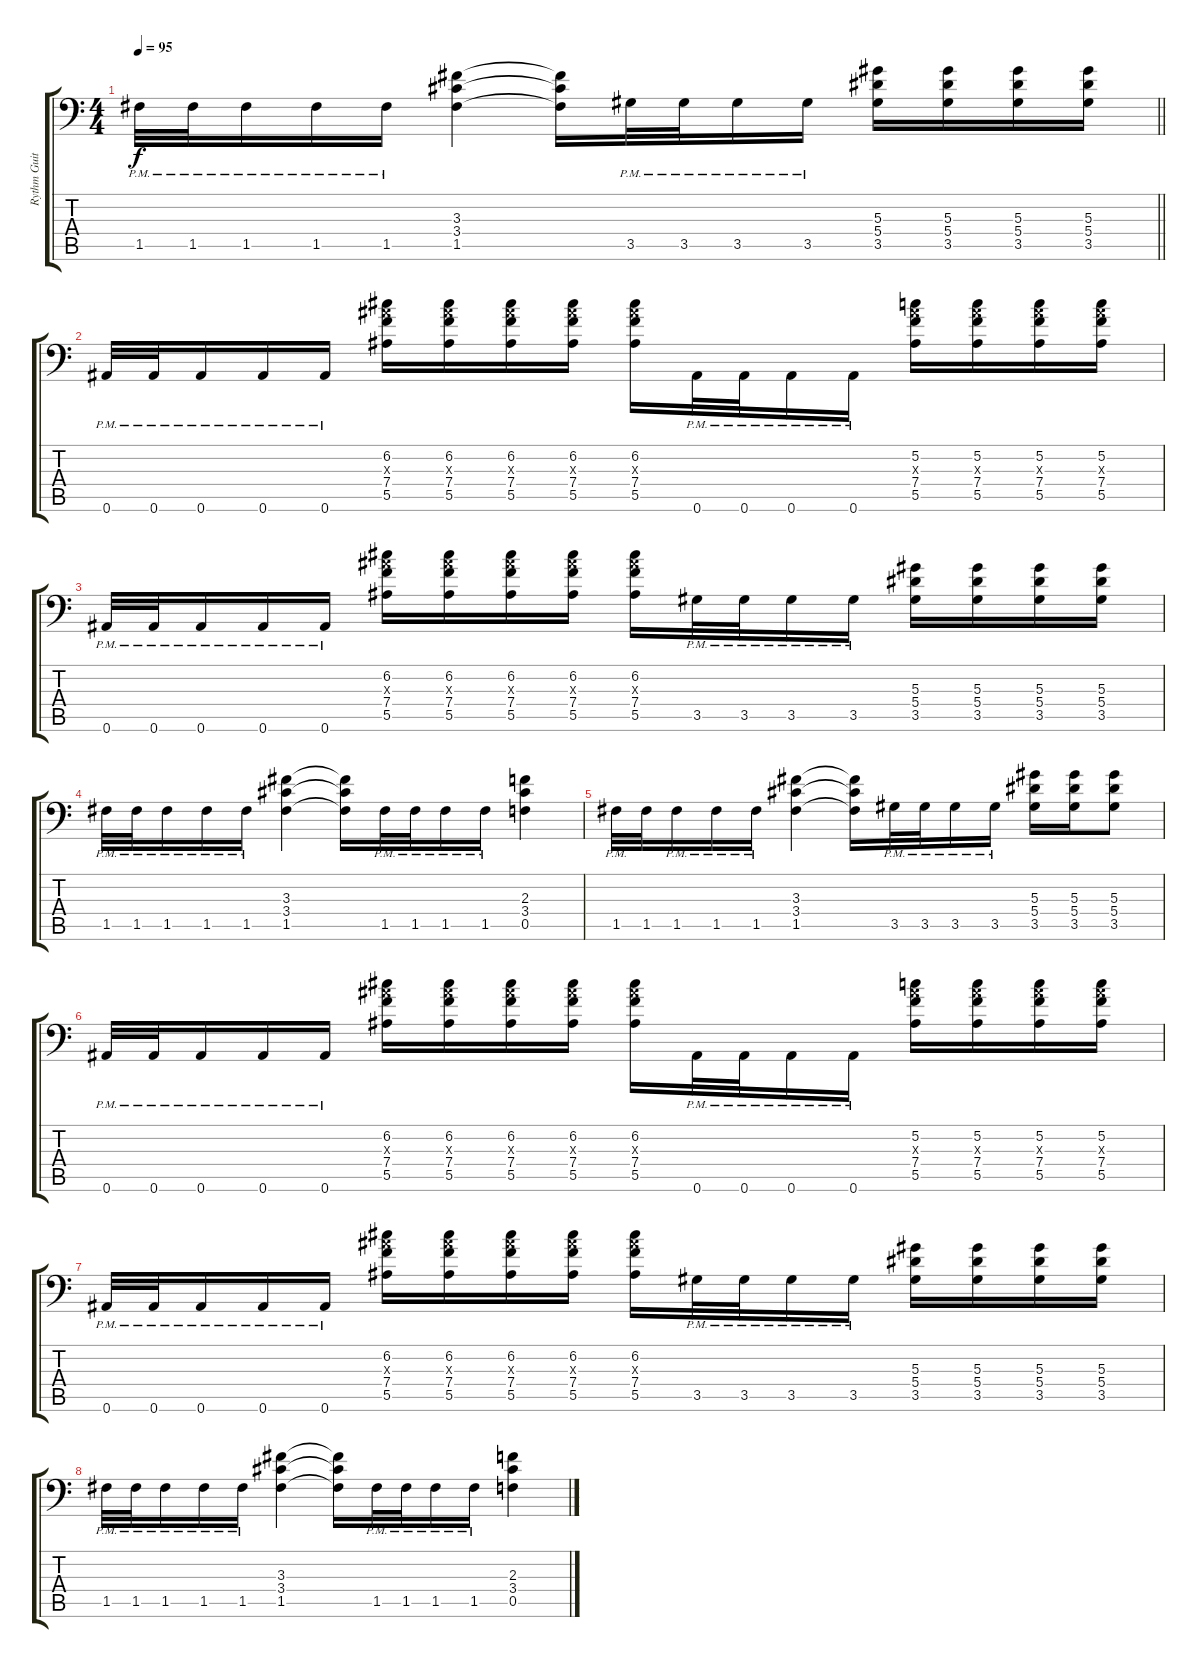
\track ("Rythm Guitar 2" "Rythm Guit") {instrument distortionguitar}
\staff {score tabs}
\tuning (C4 G3 Eb3 Bb2 F2 Bb1) {hide}
\ts (4 4)
\tempo 95
\clef f4
\barLineRight lightlight
\ks c
1.5{pm}.32{dy f} 1.5{pm}.32 1.5{pm}.16 1.5{pm}.16 1.5{pm}.16{beam merge} (3.3 3.4 1.5).4 (3.3{t} 3.4{t} 1.5{t}).16{beam merge} 3.5{pm}.32 3.5{pm}.32 3.5{pm}.16 3.5{pm}.16 (5.3 5.4 3.5).16 (5.3 5.4 3.5).16 (5.3 5.4 3.5).16 (5.3 5.4 3.5).16 |
0.6{pm}.32 0.6{pm}.32 0.6{pm}.16 0.6{pm}.16 0.6{pm}.16 (6.2 7.3{x} 7.4 5.5).16 (6.2 7.3{x} 7.4 5.5).16{beam merge} (6.2 7.3{x} 7.4 5.5).16 (6.2 7.3{x} 7.4 5.5).16 (6.2 7.3{x} 7.4 5.5).16 0.6{pm}.32 0.6{pm}.32{beam merge} 0.6{pm}.16 0.6{pm}.16 (5.2 7.3{x} 7.4 5.5).16 (5.2 7.3{x} 7.4 5.5).16 (5.2 7.3{x} 7.4 5.5).16{beam merge} (5.2 7.3{x} 7.4 5.5).16 |
0.6{pm}.32 0.6{pm}.32 0.6{pm}.16 0.6{pm}.16 0.6{pm}.16 (6.2 7.3{x} 7.4 5.5).16 (6.2 7.3{x} 7.4 5.5).16{beam merge} (6.2 7.3{x} 7.4 5.5).16 (6.2 7.3{x} 7.4 5.5).16 (6.2 7.3{x} 7.4 5.5).16 3.5{pm}.32 3.5{pm}.32{beam merge} 3.5{pm}.16 3.5{pm}.16 (5.3 5.4 3.5).16 (5.3 5.4 3.5).16 (5.3 5.4 3.5).16{beam merge} (5.3 5.4 3.5).16 |
1.5{pm}.32 1.5{pm}.32 1.5{pm}.16 1.5{pm}.16 1.5{pm}.16{beam merge} (3.3 3.4 1.5).4 (3.3{t} 3.4{t} 1.5{t}).16{beam merge} 1.5{pm}.32 1.5{pm}.32 1.5{pm}.16 1.5{pm}.16 (2.3 3.4 0.5).4 |
1.5{pm}.32 1.5.32 1.5{pm}.16 1.5{pm}.16 1.5{pm}.16{beam merge} (3.3 3.4 1.5).4 (3.3{t} 3.4{t} 1.5{t}).16{beam merge} 3.5{pm}.32 3.5{pm}.32 3.5{pm}.16 3.5{pm}.16 (5.3 5.4 3.5).16 (5.3 5.4 3.5).16 (5.3 5.4 3.5).8 |
0.6{pm}.32 0.6{pm}.32 0.6{pm}.16 0.6{pm}.16 0.6{pm}.16 (6.2 7.3{x} 7.4 5.5).16 (6.2 7.3{x} 7.4 5.5).16{beam merge} (6.2 7.3{x} 7.4 5.5).16 (6.2 7.3{x} 7.4 5.5).16 (6.2 7.3{x} 7.4 5.5).16 0.6{pm}.32 0.6{pm}.32{beam merge} 0.6{pm}.16 0.6{pm}.16 (5.2 7.3{x} 7.4 5.5).16 (5.2 7.3{x} 7.4 5.5).16 (5.2 7.3{x} 7.4 5.5).16{beam merge} (5.2 7.3{x} 7.4 5.5).16 |
0.6{pm}.32 0.6{pm}.32 0.6{pm}.16 0.6{pm}.16 0.6{pm}.16 (6.2 7.3{x} 7.4 5.5).16 (6.2 7.3{x} 7.4 5.5).16{beam merge} (6.2 7.3{x} 7.4 5.5).16 (6.2 7.3{x} 7.4 5.5).16 (6.2 7.3{x} 7.4 5.5).16 3.5{pm}.32 3.5{pm}.32{beam merge} 3.5{pm}.16 3.5{pm}.16 (5.3 5.4 3.5).16 (5.3 5.4 3.5).16 (5.3 5.4 3.5).16{beam merge} (5.3 5.4 3.5).16 |
1.5{pm}.32 1.5{pm}.32 1.5{pm}.16 1.5{pm}.16 1.5{pm}.16{beam merge} (3.3 3.4 1.5).4 (3.3{t} 3.4{t} 1.5{t}).16{beam merge} 1.5{pm}.32 1.5{pm}.32 1.5{pm}.16 1.5{pm}.16 (2.3 3.4 0.5).4
